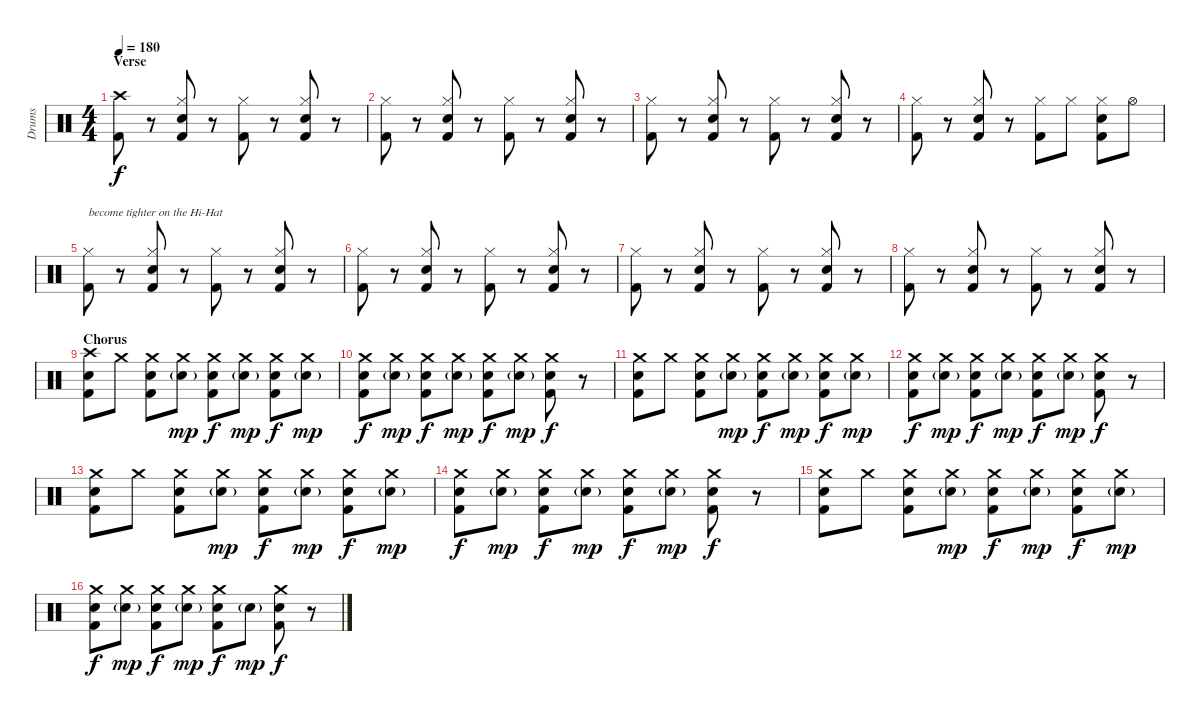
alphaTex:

\track ("Drums" "Drums") {instrument percussion}
\staff {score}
\articulation defaults
\ts (4 4)
\section ("" "Verse")
\tempo 180
\clef neutral
\ks c
("Crash high (hit)" "Kick (hit) 2").8{dy f} r.8 ("Hi-Hat (closed)" "Electric Snare (hit)" "Kick (hit) 2").8 r.8 ("Hi-Hat (closed)" "Kick (hit) 2").8 r.8 ("Hi-Hat (closed)" "Electric Snare (hit)" "Kick (hit) 2").8 r.8 |
("Hi-Hat (closed)" "Kick (hit) 2").8 r.8 ("Hi-Hat (closed)" "Electric Snare (hit)" "Kick (hit) 2").8 r.8 ("Hi-Hat (closed)" "Kick (hit) 2").8 r.8 ("Hi-Hat (closed)" "Electric Snare (hit)" "Kick (hit) 2").8 r.8 |
("Hi-Hat (closed)" "Kick (hit) 2").8 r.8 ("Hi-Hat (closed)" "Electric Snare (hit)" "Kick (hit) 2").8 r.8 ("Hi-Hat (closed)" "Kick (hit) 2").8 r.8 ("Hi-Hat (closed)" "Electric Snare (hit)" "Kick (hit) 2").8 r.8 |
("Hi-Hat (closed)" "Kick (hit) 2").8 r.8 ("Hi-Hat (closed)" "Electric Snare (hit)" "Kick (hit) 2").8 r.8 ("Hi-Hat (closed)" "Kick (hit) 2").8 "Hi-Hat (closed)".8 ("Hi-Hat (closed)" "Electric Snare (hit)" "Kick (hit) 2").8 "Hi-Hat (open)".8 |
("Hi-Hat (closed)" "Kick (hit) 2").8{txt "become tighter on the Hi-Hat"} r.8 ("Hi-Hat (closed)" "Electric Snare (hit)" "Kick (hit) 2").8 r.8 ("Hi-Hat (closed)" "Kick (hit) 2").8 r.8 ("Hi-Hat (closed)" "Electric Snare (hit)" "Kick (hit) 2").8 r.8 |
("Hi-Hat (closed)" "Kick (hit) 2").8 r.8 ("Hi-Hat (closed)" "Electric Snare (hit)" "Kick (hit) 2").8 r.8 ("Hi-Hat (closed)" "Kick (hit) 2").8 r.8 ("Hi-Hat (closed)" "Electric Snare (hit)" "Kick (hit) 2").8 r.8 |
("Hi-Hat (closed)" "Kick (hit) 2").8 r.8 ("Hi-Hat (closed)" "Electric Snare (hit)" "Kick (hit) 2").8 r.8 ("Hi-Hat (closed)" "Kick (hit) 2").8 r.8 ("Hi-Hat (closed)" "Electric Snare (hit)" "Kick (hit) 2").8 r.8 |
("Hi-Hat (closed)" "Kick (hit) 2").8 r.8 ("Hi-Hat (closed)" "Electric Snare (hit)" "Kick (hit) 2").8 r.8 ("Hi-Hat (closed)" "Kick (hit) 2").8 r.8 ("Hi-Hat (closed)" "Electric Snare (hit)" "Kick (hit) 2").8 r.8 |
\section ("" "Chorus")
("Crash high (hit)" "Electric Snare (hit)" "Kick (hit) 2").8 "Crash medium (hit)".8 ("Crash medium (hit)" "Electric Snare (hit)" "Kick (hit) 2").8 ("Crash medium (hit)" "Electric Snare (hit)"{g}).8{dy mp} ("Crash medium (hit)" "Electric Snare (hit)" "Kick (hit) 2").8{dy f} ("Crash medium (hit)" "Electric Snare (hit)"{g}).8{dy mp} ("Crash medium (hit)" "Electric Snare (hit)" "Kick (hit) 2").8{dy f} ("Crash medium (hit)" "Electric Snare (hit)"{g}).8{dy mp} |
("Crash medium (hit)" "Electric Snare (hit)" "Kick (hit) 2").8{dy f} ("Crash medium (hit)" "Electric Snare (hit)"{g}).8{dy mp} ("Crash medium (hit)" "Electric Snare (hit)" "Kick (hit) 2").8{dy f} ("Crash medium (hit)" "Electric Snare (hit)"{g}).8{dy mp} ("Crash medium (hit)" "Electric Snare (hit)" "Kick (hit) 2").8{dy f} ("Crash medium (hit)" "Electric Snare (hit)"{g}).8{dy mp} ("Crash medium (hit)" "Electric Snare (hit)" "Kick (hit) 2").8{dy f} r.8 |
("Crash medium (hit)" "Electric Snare (hit)" "Kick (hit) 2").8 "Crash medium (hit)".8 ("Crash medium (hit)" "Electric Snare (hit)" "Kick (hit) 2").8 ("Crash medium (hit)" "Electric Snare (hit)"{g}).8{dy mp} ("Crash medium (hit)" "Electric Snare (hit)" "Kick (hit) 2").8{dy f} ("Crash medium (hit)" "Electric Snare (hit)"{g}).8{dy mp} ("Crash medium (hit)" "Electric Snare (hit)" "Kick (hit) 2").8{dy f} ("Crash medium (hit)" "Electric Snare (hit)"{g}).8{dy mp} |
("Crash medium (hit)" "Electric Snare (hit)" "Kick (hit) 2").8{dy f} ("Crash medium (hit)" "Electric Snare (hit)"{g}).8{dy mp} ("Crash medium (hit)" "Electric Snare (hit)" "Kick (hit) 2").8{dy f} ("Crash medium (hit)" "Electric Snare (hit)"{g}).8{dy mp} ("Crash medium (hit)" "Electric Snare (hit)" "Kick (hit) 2").8{dy f} ("Crash medium (hit)" "Electric Snare (hit)"{g}).8{dy mp} ("Crash medium (hit)" "Electric Snare (hit)" "Kick (hit) 2").8{dy f} r.8 |
("Crash medium (hit)" "Electric Snare (hit)" "Kick (hit) 2").8 "Crash medium (hit)".8 ("Crash medium (hit)" "Electric Snare (hit)" "Kick (hit) 2").8 ("Crash medium (hit)" "Electric Snare (hit)"{g}).8{dy mp} ("Crash medium (hit)" "Electric Snare (hit)" "Kick (hit) 2").8{dy f} ("Crash medium (hit)" "Electric Snare (hit)"{g}).8{dy mp} ("Crash medium (hit)" "Electric Snare (hit)" "Kick (hit) 2").8{dy f} ("Crash medium (hit)" "Electric Snare (hit)"{g}).8{dy mp} |
("Crash medium (hit)" "Electric Snare (hit)" "Kick (hit) 2").8{dy f} ("Crash medium (hit)" "Electric Snare (hit)"{g}).8{dy mp} ("Crash medium (hit)" "Electric Snare (hit)" "Kick (hit) 2").8{dy f} ("Crash medium (hit)" "Electric Snare (hit)"{g}).8{dy mp} ("Crash medium (hit)" "Electric Snare (hit)" "Kick (hit) 2").8{dy f} ("Crash medium (hit)" "Electric Snare (hit)"{g}).8{dy mp} ("Crash medium (hit)" "Electric Snare (hit)" "Kick (hit) 2").8{dy f} r.8 |
("Crash medium (hit)" "Electric Snare (hit)" "Kick (hit) 2").8 "Crash medium (hit)".8 ("Crash medium (hit)" "Electric Snare (hit)" "Kick (hit) 2").8 ("Crash medium (hit)" "Electric Snare (hit)"{g}).8{dy mp} ("Crash medium (hit)" "Electric Snare (hit)" "Kick (hit) 2").8{dy f} ("Crash medium (hit)" "Electric Snare (hit)"{g}).8{dy mp} ("Crash medium (hit)" "Electric Snare (hit)" "Kick (hit) 2").8{dy f} ("Crash medium (hit)" "Electric Snare (hit)"{g}).8{dy mp} |
("Crash medium (hit)" "Electric Snare (hit)" "Kick (hit) 2").8{dy f} ("Crash medium (hit)" "Electric Snare (hit)"{g}).8{dy mp} ("Crash medium (hit)" "Electric Snare (hit)" "Kick (hit) 2").8{dy f} ("Crash medium (hit)" "Electric Snare (hit)"{g}).8{dy mp} ("Crash medium (hit)" "Electric Snare (hit)" "Kick (hit) 2").8{dy f} "Electric Snare (hit)"{g}.8{dy mp} ("Crash medium (hit)" "Electric Snare (hit)" "Kick (hit) 2").8{dy f} r.8
